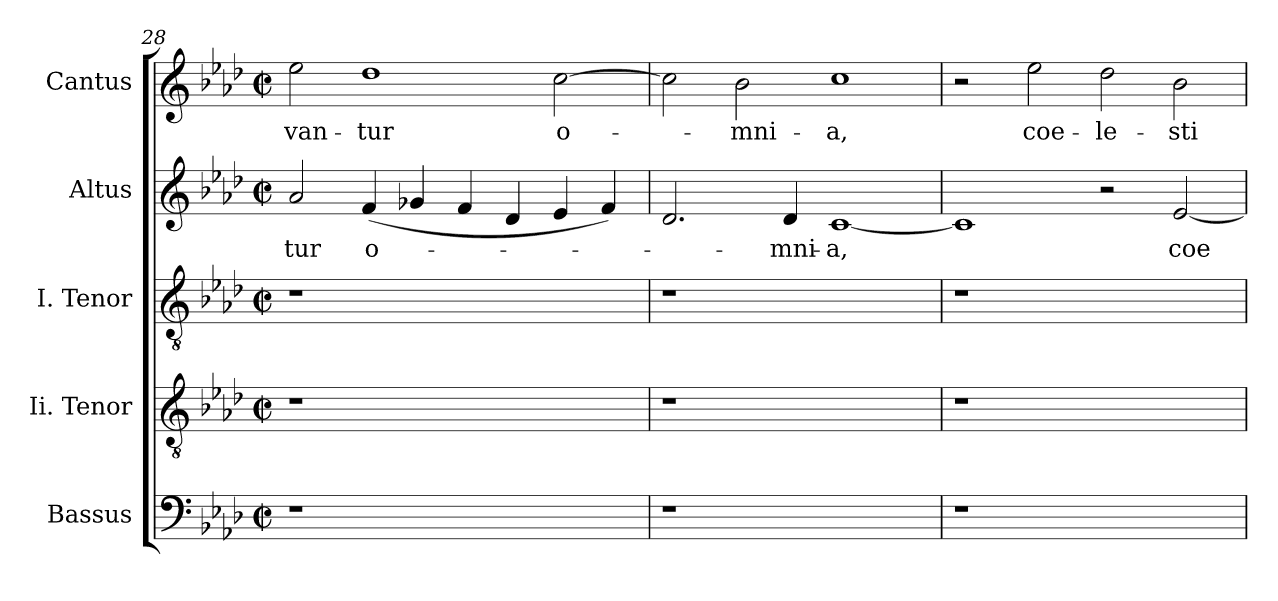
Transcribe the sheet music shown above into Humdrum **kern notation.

**kern	**kern	**kern	**kern	**text	**kern	**text
*part5	*part4	*part3	*part2	*part2	*part1	*part1
*staff5	*staff4	*staff3	*staff2	*staff2	*staff1	*staff1
*I"Bassus	*I"Ii. Tenor	*I"I. Tenor	*I"Altus	*	*I"Cantus	*
*clefF4	*clefGv2	*clefGv2	*clefG2	*	*clefG2	*
*k[b-e-a-d-]	*k[b-e-a-d-]	*k[b-e-a-d-]	*k[b-e-a-d-]	*	*k[b-e-a-d-]	*
*A-:	*A-:	*A-:	*A-:	*	*A-:	*
*M2/2	*M2/2	*M2/2	*M2/2	*	*M2/2	*
*met(c|)	*met(c|)	*met(c|)	*met(c|)	*	*met(c|)	*
=28	=28	=28	=28	=28	=28	=28
!	!	!	!	!LO:LY:b:cj	!	!LO:LY:b:cj
1r	1r	1r	2a-/	-tur	2ee-\	-van-
!	!	!	!	!LO:LY:b:cj	!	!LO:LY:b:cj
.	.	.	(<4f/	o-	1dd-	-tur
.	.	.	4g-X/	.	.	.
1ryy	1ryy	1ryy	4f/	.	.	.
.	.	.	4d-/	.	.	.
!	!	!	!	!	!	!LO:LY:b:cj
.	.	.	4e-/	.	[<2cc\	o-
.	.	.	4f/)	.	.	.
!!LO:LB:g=z
=29	=29	=29	=29	=29	=29	=29
1r	1r	1r	2.d-/	.	2cc\]	.
!	!	!	!	!	!	!LO:LY:b:cj
.	.	.	.	.	2b-\	-mni-
!	!	!	!	!LO:LY:b:cj	!	!
.	.	.	4d-/	-mni-	.	.
!	!	!	!	!LO:LY:b:rj	!	!LO:LY:b:cj
1ryy	1ryy	1ryy	[<1c	-a,	1cc	-a,
=30	=30	=30	=30	=30	=30	=30
1r	1r	1r	1c]	.	2r	.
!	!	!	!	!	!	!LO:LY:b:cj
.	.	.	.	.	2ee-\	coe-
!	!	!	!	!	!	!LO:LY:b:cj
1ryy	1ryy	1ryy	2r	.	2dd-\	-le-
!	!	!	!	!LO:LY:b:cj	!	!LO:LY:b:cj
.	.	.	[<2e-/	coe-	2b-\	-sti-
=	=	=	=	=	=	=
*-	*-	*-	*-	*-	*-	*-
